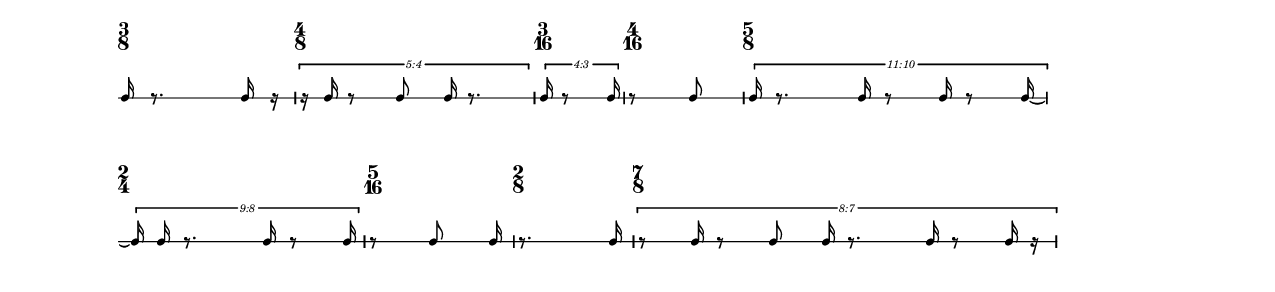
% 2014-08-12 16:43

\version "2.19.11"
\language "english"

#(set-default-paper-size "letter" 'portrait)
#(set-global-staff-size 12)

\header {}

\layout {
	\accidentalStyle forget
	indent = #0
	ragged-right = ##t
	\context {
		\name TimeSignatureContext
		\type Engraver_group
		\consists Axis_group_engraver
		\consists Time_signature_engraver
		\override TimeSignature #'X-extent = #'(0 . 0)
		\override TimeSignature #'X-offset = #ly:self-alignment-interface::x-aligned-on-self
		\override TimeSignature #'Y-extent = #'(0 . 0)
		\override TimeSignature #'break-align-symbol = ##f
		\override TimeSignature #'break-visibility = #end-of-line-invisible
		\override TimeSignature #'font-size = #1
		\override TimeSignature #'self-alignment-X = #center
		\override VerticalAxisGroup #'default-staff-staff-spacing = #'((basic-distance . 0) (minimum-distance . 10) (padding . 6) (stretchability . 0))
	}
	\context {
		\Score
		\remove Bar_number_engraver
		\accepts TimeSignatureContext
		\override Beam #'breakable = ##t
		\override SpacingSpanner #'strict-grace-spacing = ##t
		\override SpacingSpanner #'strict-note-spacing = ##t
		\override SpacingSpanner #'uniform-stretching = ##t
		\override TupletBracket #'bracket-visibility = ##t
		\override TupletBracket #'minimum-length = #3
		\override TupletBracket #'padding = #2
		\override TupletBracket #'springs-and-rods = #ly:spanner::set-spacing-rods
		\override TupletNumber #'text = #tuplet-number::calc-fraction-text
		autoBeaming = ##f
		proportionalNotationDuration = #(ly:make-moment 1 32)
		tupletFullLength = ##t
	}
	\context {
		\StaffGroup
	}
	\context {
		\Staff
		\remove Time_signature_engraver
	}
	\context {
		\RhythmicStaff
		\remove Time_signature_engraver
	}
}

\paper {
	left-margin = #20
	system-system-spacing = #'((basic-distance . 0) (minimum-distance . 0) (padding . 12) (stretchability . 0))
}

\score {
	\new Score <<
		\new TimeSignatureContext {
			{
				\time 3/8
				s1 * 3/8
			}
			{
				\time 4/8
				s1 * 1/2
			}
			{
				\time 3/16
				s1 * 3/16
			}
			{
				\time 4/16
				s1 * 1/4
			}
			{
				\time 5/8
				s1 * 5/8
			}
			{
				\time 2/4
				s1 * 1/2
			}
			{
				\time 5/16
				s1 * 5/16
			}
			{
				\time 2/8
				s1 * 1/4
			}
			{
				\time 7/8
				s1 * 7/8
			}
		}
		\new RhythmicStaff {
			{
				\time 3/8
				{
					c'16
					r8.
					c'16
					r16
				}
			}
			{
				\time 4/8
				\times 4/5 {
					r16
					c'16
					r8
					c'8
					c'16
					r8.
				}
			}
			{
				\time 3/16
				\tweak #'text #tuplet-number::calc-fraction-text
				\times 3/4 {
					c'16
					r8
					c'16
				}
			}
			{
				\time 4/16
				{
					r8
					c'8
				}
			}
			{
				\time 5/8
				\tweak #'text #tuplet-number::calc-fraction-text
				\times 10/11 {
					c'16
					r8.
					c'16
					r8
					c'16
					r8
					c'16 ~
				}
			}
			{
				\time 2/4
				\times 8/9 {
					c'16
					c'16
					r8.
					c'16
					r8
					c'16
				}
			}
			{
				\time 5/16
				{
					r8
					c'8
					c'16
				}
			}
			{
				\time 2/8
				{
					r8.
					c'16
				}
			}
			{
				\time 7/8
				\tweak #'text #tuplet-number::calc-fraction-text
				\times 7/8 {
					r8
					c'16
					r8
					c'8
					c'16
					r8.
					c'16
					r8
					c'16
					r16
				}
			}
		}
	>>
}